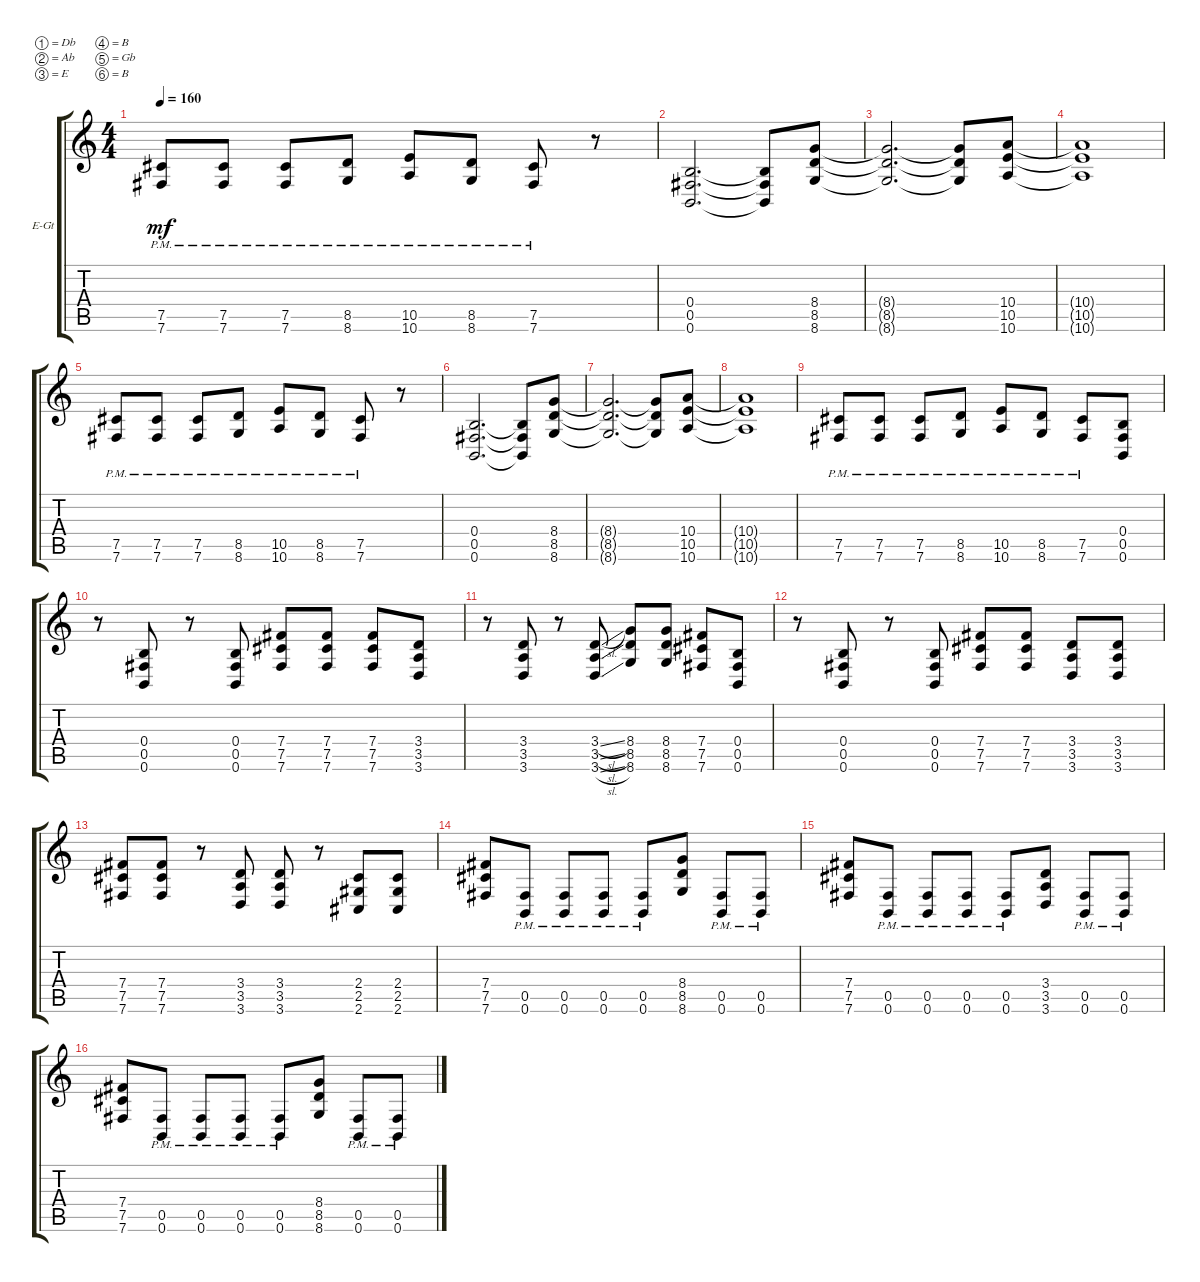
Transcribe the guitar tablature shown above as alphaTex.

\defaultSystemsLayout 4
\bracketExtendMode groupsimilarinstruments
\firstSystemTrackNameOrientation horizontal
\otherSystemsTrackNameOrientation horizontal
\track ("Electric Guitar" "E-Gt") {instrument distortionguitar}
\staff {score tabs}
\tuning (Db4 Ab3 E3 B2 Gb2 B1)
\ts (4 4)
\tempo 160
\clef g2
\ks c
(7.5{pm} 7.6{pm}).8{dy mf} (7.6{pm} 7.5{pm}).8 (7.5{pm} 7.6{pm}).8 (8.6{pm} 8.5{pm}).8 (10.5{pm} 10.6{pm}).8 (8.6{pm} 8.5{pm}).8 (7.5{pm} 7.6{pm}).8 r.8 |
(0.6 0.5 0.4).2{d} (0.6{t} 0.5{t} 0.4{t}).8 (8.4 8.5 8.6).8 |
(8.6{t} 8.5{t} 8.4{t}).2{d} (8.6{t} 8.5{t} 8.4{t}).8 (10.4 10.5 10.6).8 |
(10.6{t} 10.5{t} 10.4{t}).1 |
(7.5{pm} 7.6{pm}).8 (7.6{pm} 7.5{pm}).8 (7.5{pm} 7.6{pm}).8 (8.5{pm} 8.6{pm}).8 (10.6{pm} 10.5{pm}).8 (8.5{pm} 8.6{pm}).8 (7.6{pm} 7.5{pm}).8 r.8 |
(0.6 0.5 0.4).2{d} (0.6{t} 0.5{t} 0.4{t}).8 (8.4 8.5 8.6).8 |
(8.6{t} 8.5{t} 8.4{t}).2{d} (8.6{t} 8.5{t} 8.4{t}).8 (10.4 10.5 10.6).8 |
(10.6{t} 10.5{t} 10.4{t}).1 |
(7.5{pm} 7.6{pm}).8 (7.6{pm} 7.5{pm}).8 (7.5{pm} 7.6{pm}).8 (8.6{pm} 8.5{pm}).8 (10.5{pm} 10.6{pm}).8 (8.6{pm} 8.5{pm}).8 (7.5{pm} 7.6{pm}).8 (0.6 0.5 0.4).8 |
r.8 (0.4 0.5 0.6).8 r.8 (0.6 0.5 0.4).8 (7.4 7.5 7.6).8 (7.6 7.5 7.4).8 (7.4 7.5 7.6).8 (3.6 3.5 3.4).8 |
r.8 (3.4 3.5 3.6).8 r.8 (3.6{sl} 3.5{sl} 3.4{sl}).8 (8.4 8.5 8.6).8 (8.6 8.5 8.4).8 (7.4 7.5 7.6).8 (0.6 0.5 0.4).8 |
r.8 (0.4 0.5 0.6).8 r.8 (0.6 0.5 0.4).8 (7.4 7.5 7.6).8 (7.6 7.5 7.4).8 (3.4 3.5 3.6).8 (3.6 3.5 3.4).8 |
(7.4 7.5 7.6).8 (7.6 7.5 7.4).8 r.8 (3.4 3.5 3.6).8 (3.6 3.5 3.4).8 r.8 (2.4 2.5 2.6).8 (2.6 2.5 2.4).8 |
(7.4 7.5 7.6).8 (0.6{pm} 0.5{pm}).8 (0.5{pm} 0.6{pm}).8 (0.6{pm} 0.5{pm}).8 (0.5{pm} 0.6{pm}).8 (8.6 8.5 8.4).8 (0.5{pm} 0.6{pm}).8 (0.6{pm} 0.5{pm}).8 |
(7.4 7.5 7.6).8 (0.6{pm} 0.5{pm}).8 (0.5{pm} 0.6{pm}).8 (0.6{pm} 0.5{pm}).8 (0.5{pm} 0.6{pm}).8 (3.6 3.5 3.4).8 (0.5{pm} 0.6{pm}).8 (0.6{pm} 0.5{pm}).8 |
(7.4 7.5 7.6).8 (0.6{pm} 0.5{pm}).8 (0.5{pm} 0.6{pm}).8 (0.6{pm} 0.5{pm}).8 (0.5{pm} 0.6{pm}).8 (8.6 8.5 8.4).8 (0.5{pm} 0.6{pm}).8 (0.6{pm} 0.5{pm}).8
